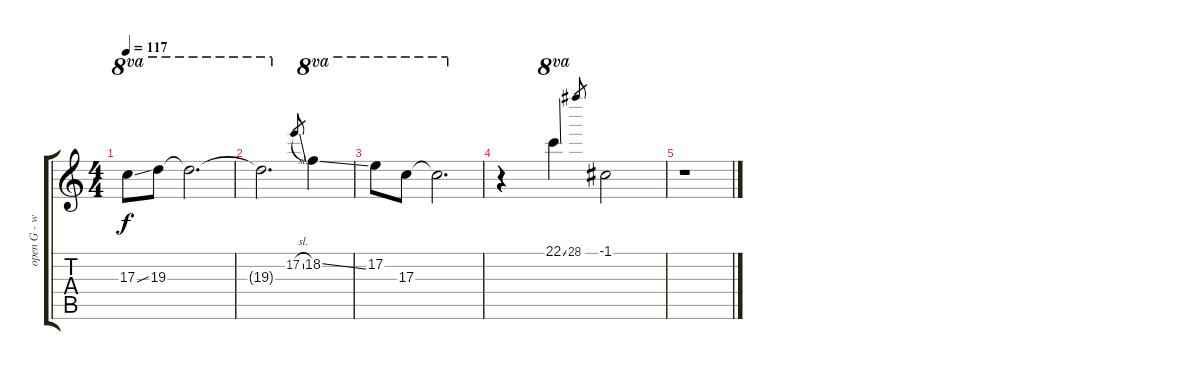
\track ("open G - w/slide" "open G - w") {instrument electricguitarjazz}
\staff {score tabs}
\tuning (D4 B3 G3 D3 G2 D2) {hide}
\ts (4 4)
\tempo 117
\clef g2
\ks c
17.3{ss}.8{ot 8va dy f} 19.3.8{ot 8va} 19.3{t}.2{d ot 8va} |
19.3{t}.2{d ot 8va} 17.2{sl}.8{gr} 18.2{ss}.4{ot 8va} |
17.2.8{ot 8va} 17.3.8{ot 8va} 17.3{t}.2{d ot 8va} |
r.4 22.1{ss}.4{ot 8va} 28.1.8{gr} -1.1.2 |
r.1
